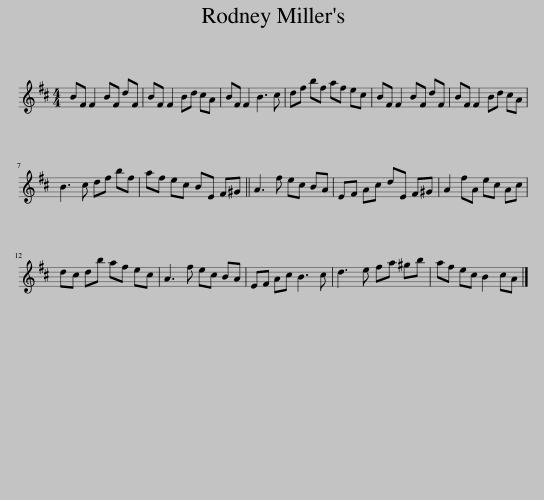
X:1
L:1/8
M:4/4
I:linebreak $
K:D
V:1 treble
V:1
 BF F2 BF dF | BF F2 Bd cA | BF F2 B3 c | df bf af ec | BF F2 BF dF | %5
 BF F2 Bd cA |$ B3 c df bf | af ec BE F^G || A3 f ec BA | EF Ac dE F^G | %10
 A2 fA ec Ac |$ dc db af ec | A3 f ec BA | EF Ac B3 c | d3 e fa ^gb | %15
 af ec B2 cA |] %16
